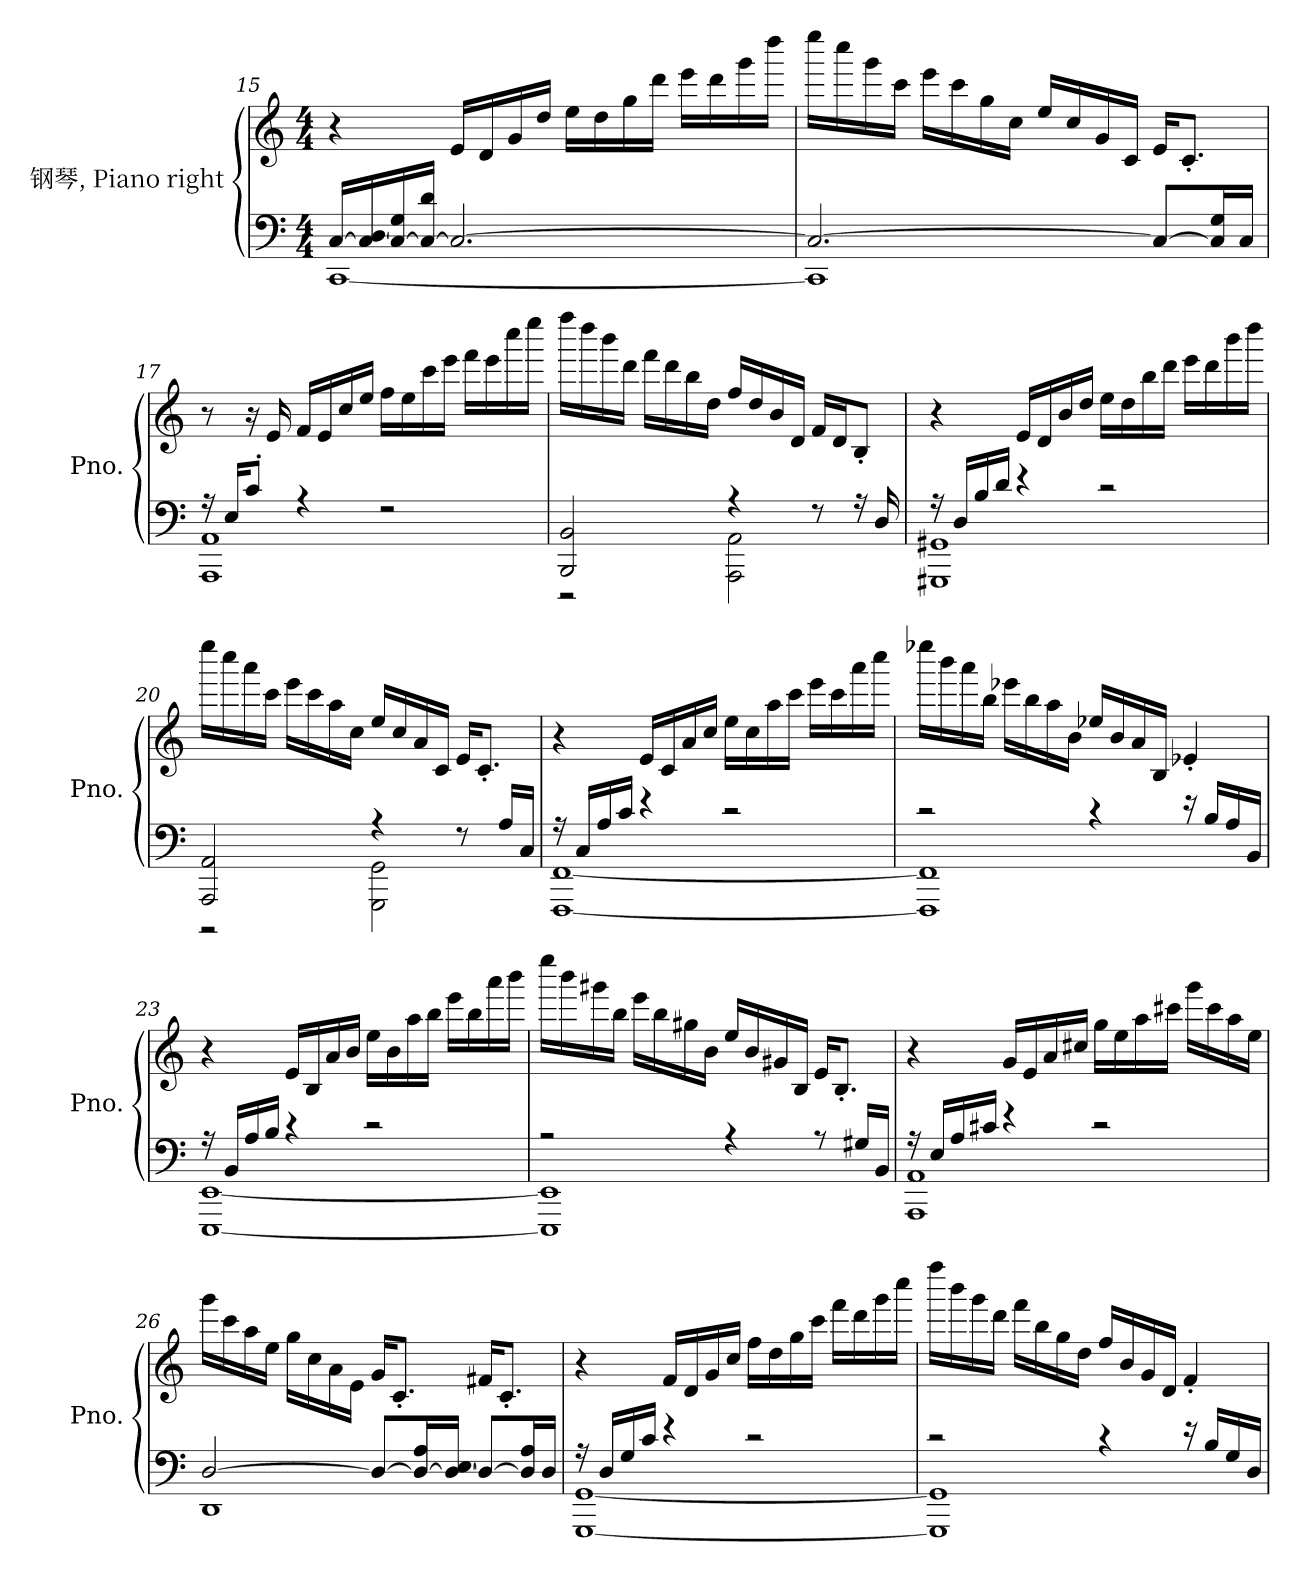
**kern	**kern
*part1	*part1
*staff2	*staff1
*I"钢琴, Piano right	*
*I'Pno.	*
!!LO:LB:g=z
*clefF4	*clefG2
*k[]	*k[]
*M4/4	*M4/4
*MM174	*MM174
=15	=15
*^	*
[16C/LL	[1CC	4r
16C/_ 16D/	.	.
16C/_ 16G/	.	.
16C/_ 16d/JJ	.	.
2.C/_	.	16e/LL
.	.	16d/
.	.	16g/
.	.	16dd/JJ
.	.	16ee\LL
.	.	16dd\
.	.	16gg\
.	.	16ddd\JJ
.	.	16eee\LL
.	.	16ddd\
.	.	16ggg\
.	.	16dddd\JJ
=16	=16	=16
2.C/_	1CC]	16eeee\LL
.	.	16cccc\
.	.	16ggg\
.	.	16ccc\JJ
.	.	16eee\LL
.	.	16ccc\
.	.	16gg\
.	.	16cc\JJ
.	.	16ee/LL
.	.	16cc/
.	.	16g/
.	.	16c/JJ
8C/L_	.	16e/KL
.	.	8.c'/J
16C/] 16G/L	.	.
16C/JJ	.	.
!!LO:LB:g=z
=17	=17	=17
*	*	*MM174
16r	1AAA 1AA	8r
16E/KL	.	.
8c'/J	.	16r
.	.	16e/
4r	.	16f/LL
.	.	16e/
.	.	16cc/
.	.	16ee/JJ
2r	.	16ff\LL
.	.	16ee\
.	.	16ccc\
.	.	16eee\JJ
.	.	16fff\LL
.	.	16eee\
.	.	16cccc\
*	*	*MM163
.	.	16eeee\JJ
=18	=18	=18
*	*	*MM172
2BBB/ 2BB/	2r	16ffff\LL
.	.	16dddd\
.	.	16bbb\
.	.	16ddd\JJ
.	.	16fff\LL
.	.	16ddd\
.	.	16bb\
.	.	16dd\JJ
*	*	*MM168
4r	2AAA\ 2AA\	16ff/LL
.	.	16dd/
.	.	16b/
.	.	16d/JJ
8r	.	16f/LL
.	.	16d/J
16r	.	8B'/J
16D/	.	.
!!LO:LB:g=z
=19	=19	=19
*	*	*MM174
16r	1GGG#X 1GG#X	4r
16D/LL	.	.
16B/	.	.
16d/JJ	.	.
4r	.	16e/LL
.	.	16d/
.	.	16b/
.	.	16dd/JJ
2r	.	16ee\LL
.	.	16dd\
.	.	16bb\
.	.	16ddd\JJ
.	.	16eee\LL
.	.	16ddd\
.	.	16bbb\
.	.	16dddd\JJ
=20	=20	=20
*	*	*MM172
2AAA/ 2AA/	2r	16eeee\LL
.	.	16cccc\
.	.	16aaa\
.	.	16ccc\JJ
.	.	16eee\LL
.	.	16ccc\
.	.	16aa\
.	.	16cc\JJ
4r	2GGG\ 2GG\	16ee/LL
.	.	16cc/
.	.	16a/
.	.	16c/JJ
8r	.	16e/KL
.	.	8.c'/J
16A/LL	.	.
16C/JJ	.	.
!!LO:LB:g=z
=21	=21	=21
16r	[1FFF [1FF	4r
16C/LL	.	.
16A/	.	.
16c/JJ	.	.
4r	.	16e/LL
.	.	16c/
.	.	16a/
.	.	16cc/JJ
2r	.	16ee\LL
.	.	16cc\
.	.	16aa\
.	.	16ccc\JJ
.	.	16eee\LL
.	.	16ccc\
.	.	16aaa\
.	.	16cccc\JJ
=22	=22	=22
2r	1FFF] 1FF]	16eeee-X\LL
.	.	16bbb\
.	.	16aaa\
.	.	16bb\JJ
.	.	16eee-X\LL
.	.	16bb\
.	.	16aa\
.	.	16b\JJ
*	*	*MM169
4r	.	16ee-X/LL
.	.	16b/
.	.	16a/
.	.	16B/JJ
16r	.	4e-X'/
16B/LL	.	.
16A/	.	.
16BB/JJ	.	.
!!LO:LB:g=z
=23	=23	=23
*	*	*MM172
16r	[1EEE [1EE	4r
16BB/LL	.	.
16A/	.	.
16B/JJ	.	.
4r	.	16e/LL
.	.	16B/
.	.	16a/
.	.	16b/JJ
2r	.	16ee\LL
.	.	16b\
.	.	16aa\
.	.	16bb\JJ
.	.	16eee\LL
.	.	16bb\
.	.	16aaa\
.	.	16bbb\JJ
=24	=24	=24
2r	1EEE] 1EE]	16eeee\LL
.	.	16bbb\
.	.	16ggg#X\
.	.	16bb\JJ
.	.	16eee\LL
.	.	16bb\
.	.	16gg#X\
.	.	16b\JJ
4r	.	16ee/LL
.	.	16b/
.	.	16g#X/
.	.	16B/JJ
8r	.	16e/KL
.	.	8.B'/J
16G#X/LL	.	.
16BB/JJ	.	.
!!LO:PB:g=z
=25	=25	=25
*	*	*MM174
16r	1AAA 1AA	4r
16E/LL	.	.
16A/	.	.
16c#X/JJ	.	.
4r	.	16g/LL
.	.	16e/
.	.	16a/
.	.	16cc#X/JJ
2r	.	16gg\LL
.	.	16ee\
.	.	16aa\
.	.	16ccc#X\JJ
.	.	16ggg\LL
.	.	16ccc#\
.	.	16aa\
.	.	16ee\JJ
=26	=26	=26
*	*	*MM173
[2D/	1DD	16ggg\LL
.	.	16ccc\
.	.	16aa\
.	.	16ee\JJ
.	.	16gg\LL
.	.	16cc\
.	.	16a\
.	.	16e\JJ
*	*	*MM172
8D/L_	.	16g/KL
.	.	8.c'/J
16D/_ 16A/L	.	.
16D/_ 16E/JJ	.	.
8D/L_	.	16f#X/KL
.	.	8.c'/J
16D/] 16A/L	.	.
16D/JJ	.	.
!!LO:LB:g=z
=27	=27	=27
*	*	*MM174
16r	[1GGG [1GG	4r
16D/LL	.	.
16G/	.	.
16c/JJ	.	.
4r	.	16f/LL
.	.	16d/
.	.	16g/
.	.	16cc/JJ
2r	.	16ff\LL
.	.	16dd\
.	.	16gg\
.	.	16ccc\JJ
.	.	16fff\LL
.	.	16ddd\
.	.	16ggg\
.	.	16cccc\JJ
=28	=28	=28
2r	1GGG] 1GG]	16ffff\LL
.	.	16bbb\
.	.	16ggg\
.	.	16ddd\JJ
.	.	16fff\LL
.	.	16bb\
.	.	16gg\
.	.	16dd\JJ
4r	.	16ff/LL
.	.	16b/
.	.	16g/
.	.	16d/JJ
16r	.	4f'/
16B/LL	.	.
16G/	.	.
16D/JJ	.	.
*v	*v	*
=	=
*-	*-
